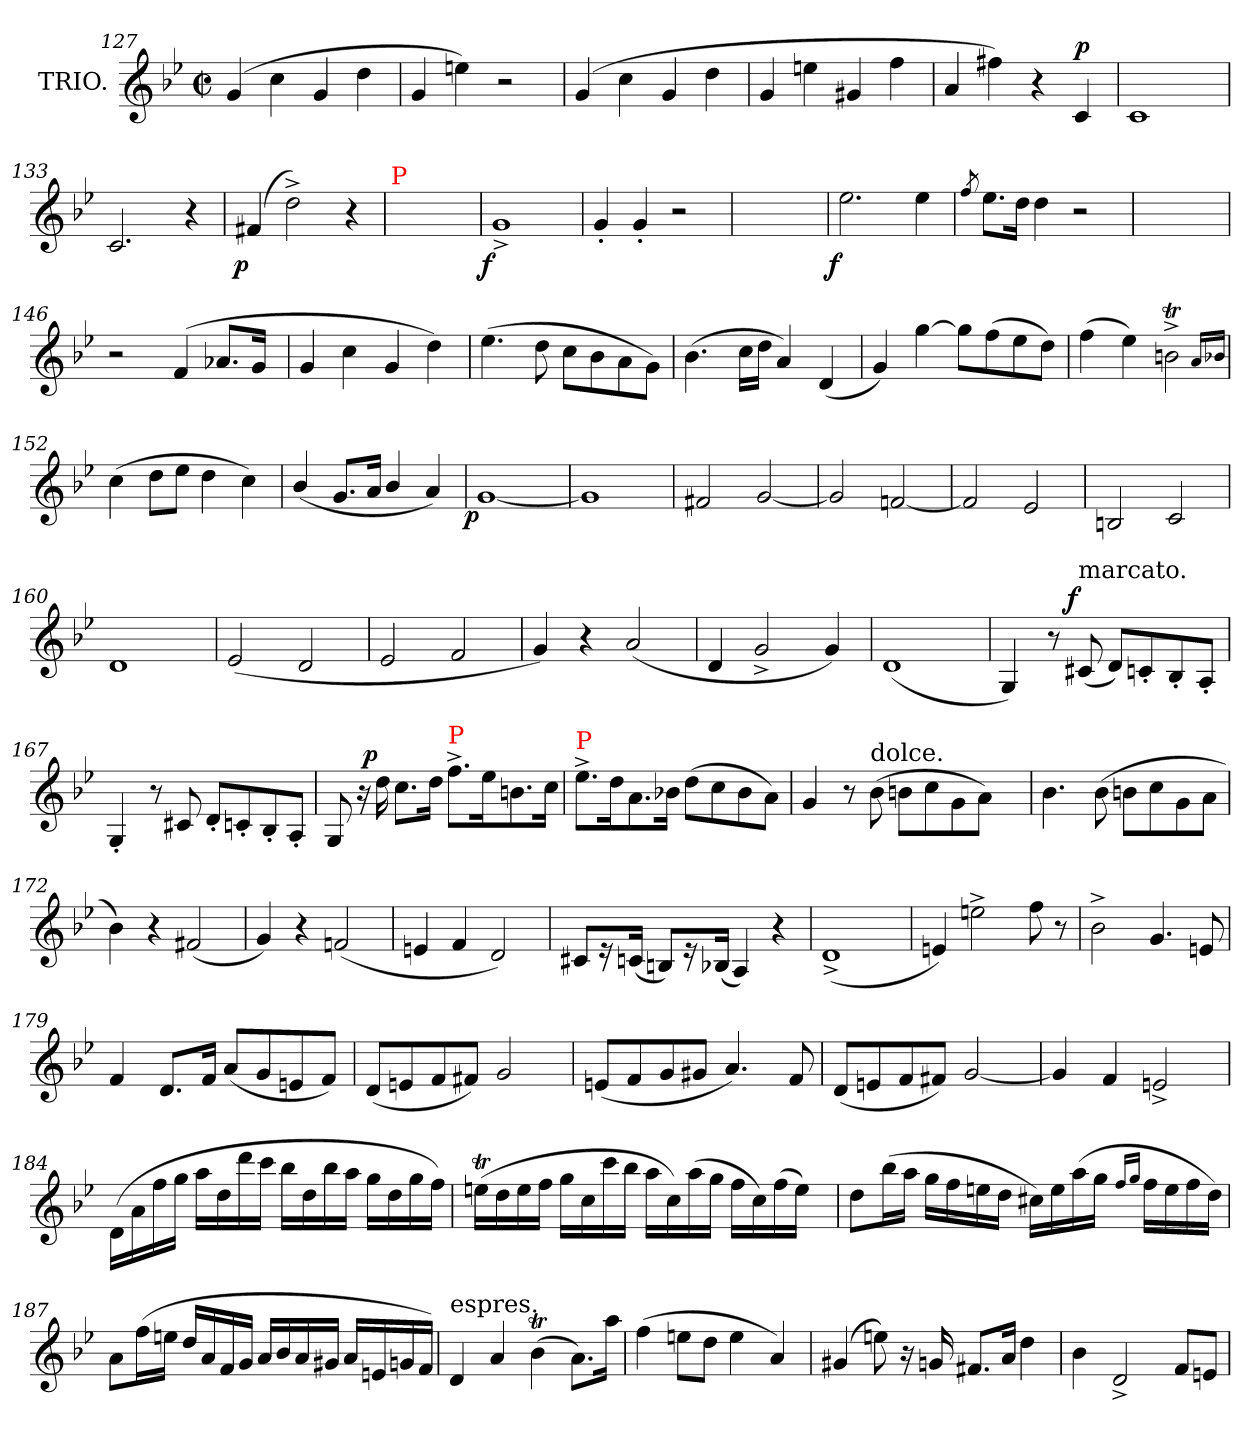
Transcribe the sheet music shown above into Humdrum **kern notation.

**kern	**dynam
*part1	*part1
*staff1	*staff1
*I" TRIO.	*
*clefG2	*
*k[b-e-]	*
*g:	*
*M2/2	*
*met(c|)	*
=127	=127
(>4g	.
4cc	.
4g	.
4dd	.
=128	=128
4g	.
4een)	.
2r	.
=129	=129
(>4g	.
4cc	.
4g	.
4dd	.
=130	=130
4g	.
4een	.
4g#X	.
4ff	.
=131	=131
4a	.
4ff#X)	.
4r	.
!	!LO:DY:a
4c	p
=132	=132
1c	.
=133	=133
2.c	.
4r	.
=134	=134
!	!LO:DY:rj
(>4f#X	p
2dd^<)	.
4r	.
=135	=135
!LO:TX:a:color=red:t=P	!
1ryy	.
=138	=138
!	!LO:DY:rj
1g^<	f
=139	=139
4g'<	.
4g'<	.
2r	.
=140	=140
1ryy	.
=142	=142
!	!LO:DY:rj
2.ee-	f
4ee-	.
=143	=143
8qff/	.
8.ee-L	.
16ddJk	.
4dd	.
2r	.
=144	=144
1ryy	.
=146	=146
2r	.
(>4f	.
8.a-XL	.
16gJk	.
16ryy	.
=147	=147
4g	.
4cc	.
4g	.
4dd)	.
=148	=148
(>4.ee-	.
8dd	.
8cc\L	.
8b-\	.
8a\	.
8g\J)	.
=149	=149
(>4.b-	.
16ccLL	.
16ddJJ	.
4a)	.
(<4d	.
=150	=150
4g)	.
[4gg	.
8ggL]	.
(>8ff	.
8ee-	.
8ddJ)	.
=151	=151
(>4ff	.
4ee-)	.
2bnt^<	.
16qqa/LL	.
16qqb-/JJ	.
=152	=152
(>4cc	.
8ddL	.
8ee-J	.
4dd	.
4cc)	.
=153	=153
(<4b-/	.
8.gL	.
16aJk	.
4b-/	.
4a)	.
=154	=154
!	!LO:DY:rj
[1g	p
=155	=155
1g]	.
=156	=156
2f#X	.
[2g	.
=157	=157
2g]	.
[2fn	.
=158	=158
2f]	.
2e-	.
=159	=159
2Bn	.
2c	.
=160	=160
1d	.
=161	=161
(<2e-	.
2d	.
=162	=162
2e-	.
2f	.
=163	=163
4g)	.
4r	.
(<2a	.
=164	=164
4d	.
2g^<	.
4g)	.
=165	=165
(<1d	.
=166	=166
4G)	.
8r	.
!LO:TX:a:t=marcato.	!
!	!LO:DY:a:rj
(<8c#X	f
8dL)	.
8cn'<	.
8B-'<	.
8A'<J	.
=167	=167
4G'<	.
8r	.
8c#X	.
8d'<L	.
8cn'<	.
8B-'<	.
8A'<J	.
=168	=168
8G	.
16r	.
!	!LO:DY:a:rj
16dd	p
8.ccL	.
16ddJk	.
!LO:TX:a:color=red:t=P	!
8.ff^<L	.
16ee-k	.
8.bn	.
16ccJk	.
=169	=169
!LO:TX:a:color=red:t=P	!
8.ee-^<L	.
16ddk	.
8.a	.
16b-XJk	.
(>8ddL	.
8cc	.
8b-	.
8aJ)	.
=170	=170
4g	.
8r	.
!LO:TX:a:t=dolce.	!
(>8b-	.
8bn\L	.
8cc\	.
8g\	.
8a\J)	.
8ryy	.
=171	=171
4.b-	.
(>8b-	.
8bn\L	.
8cc\	.
8g\	.
8a\J	.
=172	=172
4b-)	.
4r	.
(<2f#X	.
=173	=173
4g)	.
4r	.
(<2fn	.
=174	=174
4en	.
4f	.
2d)	.
=175	=175
8c#XL	.
16re	.
(<16cnJk	.
8BnL)	.
16re	.
(<16B-XJk	.
4A)	.
4r	.
=176	=176
(<1d^<	.
=177	=177
4en)	.
2een^<	.
8ff	.
8r	.
=178	=178
2b-^>	.
4.g	.
8en	.
=179	=179
4f	.
8.dL	.
16fJk	.
(<8aL	.
8g	.
8en	.
8fJ)	.
=180	=180
(<8dL	.
8en	.
8f	.
8f#XJ)	.
2g	.
=181	=181
(<8enL	.
8f	.
8g	.
8g#XJ	.
4.a)	.
8f	.
=182	=182
(<8dL	.
8en	.
8f	.
8f#XJ)	.
[2g	.
=183	=183
4g]	.
4f	.
2en^>	.
=184	=184
(>16dLL	.
16a	.
16ff	.
16ggJJ	.
16aaLL	.
16dd	.
16ddd	.
16cccJJ	.
16bb-LL	.
16dd	.
16bb-	.
16aaJJ	.
16ggLL	.
16dd	.
16gg	.
16ffJJ)	.
=185	=185
(>16eentLL	.
16dd	.
16ee	.
16ffJJ	.
16ggLL	.
16cc	.
16ccc	.
16bb-JJ	.
16aaLL	.
16cc)	.
(>16aa	.
16ggJJ	.
16ffLL	.
16cc)	.
(>16ff	.
16eeJJ)	.
16ryy	.
=186	=186
8ddL	.
(>16bb-L	.
16aaJJ	.
16ggLL	.
16ff	.
16een	.
16ddJJ	.
16cc#XLL)	.
16ee	.
(>16aa	.
16ggJJ	.
16qqff/LL	.
16qqgg/JJ	.
16ffLL	.
16ee	.
16ff	.
16ddJJ)	.
=187	=187
8aL	.
(>16ffL	.
16eenJJ	.
16ddLL	.
16a	.
16f	.
16gJJ	.
16aLL	.
16b-	.
16a	.
16g#XJJ	.
16aLL	.
16en	.
16gn	.
16fJJ)	.
=188	=188
!LO:TX:a:t=espres.	!
4d	.
4a	.
(>4b-T	.
8.aL)	.
16aaJk	.
=189	=189
(>4ff	.
8eenL	.
8ddJ	.
4ee	.
4a)	.
=190	=190
(>4g#X	.
8een)	.
16r	.
16gn	.
8.f#XL	.
16aJk	.
4dd	.
=191	=191
4b-	.
2d^<	.
8fL	.
8enJ	.
=	=
*-	*-
